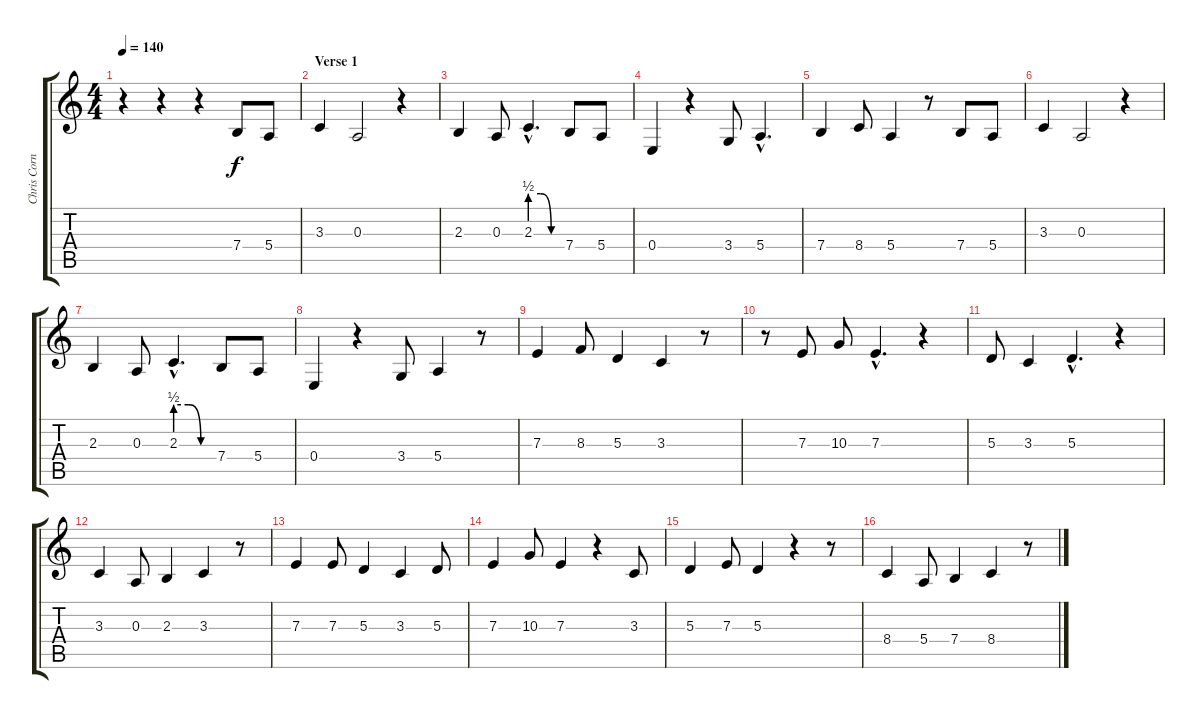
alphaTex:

\track ("Chris Cornell Vocals" "Chris Corn") {instrument cello}
\staff {score tabs}
\tuning (Gb4 Db4 A3 E3 B2 Gb2) {hide}
\ts (4 4)
\tempo 140
\clef g2
\ks c
r.4{dy f} r.4 r.4 7.4.8 5.4.8 |
\section ("" "Verse 1")
3.3.4 0.3.2 r.4 |
2.3.4 0.3.8 2.3{be (custom 0 2 20 2 40 0 60 0) hac}.4{d} 7.4.8 5.4.8 |
0.4.4 r.4 3.4.8 5.4{hac}.4{d} |
7.4.4 8.4.8 5.4.4 r.8 7.4.8 5.4.8 |
3.3.4 0.3.2 r.4 |
2.3.4 0.3.8 2.3{be (custom 0 2 20 2 40 0 60 0) hac}.4{d} 7.4.8 5.4.8 |
0.4.4 r.4 3.4.8 5.4.4 r.8 |
7.3.4 8.3.8 5.3.4 3.3.4 r.8 |
r.8 7.3.8 10.3.8 7.3{hac}.4{d} r.4 |
5.3.8 3.3.4 5.3{hac}.4{d} r.4 |
3.3.4 0.3.8 2.3.4 3.3.4 r.8 |
7.3.4 7.3.8 5.3.4 3.3.4 5.3.8 |
7.3.4 10.3.8 7.3.4 r.4 3.3.8 |
5.3.4 7.3.8 5.3.4 r.4 r.8 |
8.4.4 5.4.8 7.4.4 8.4.4 r.8
